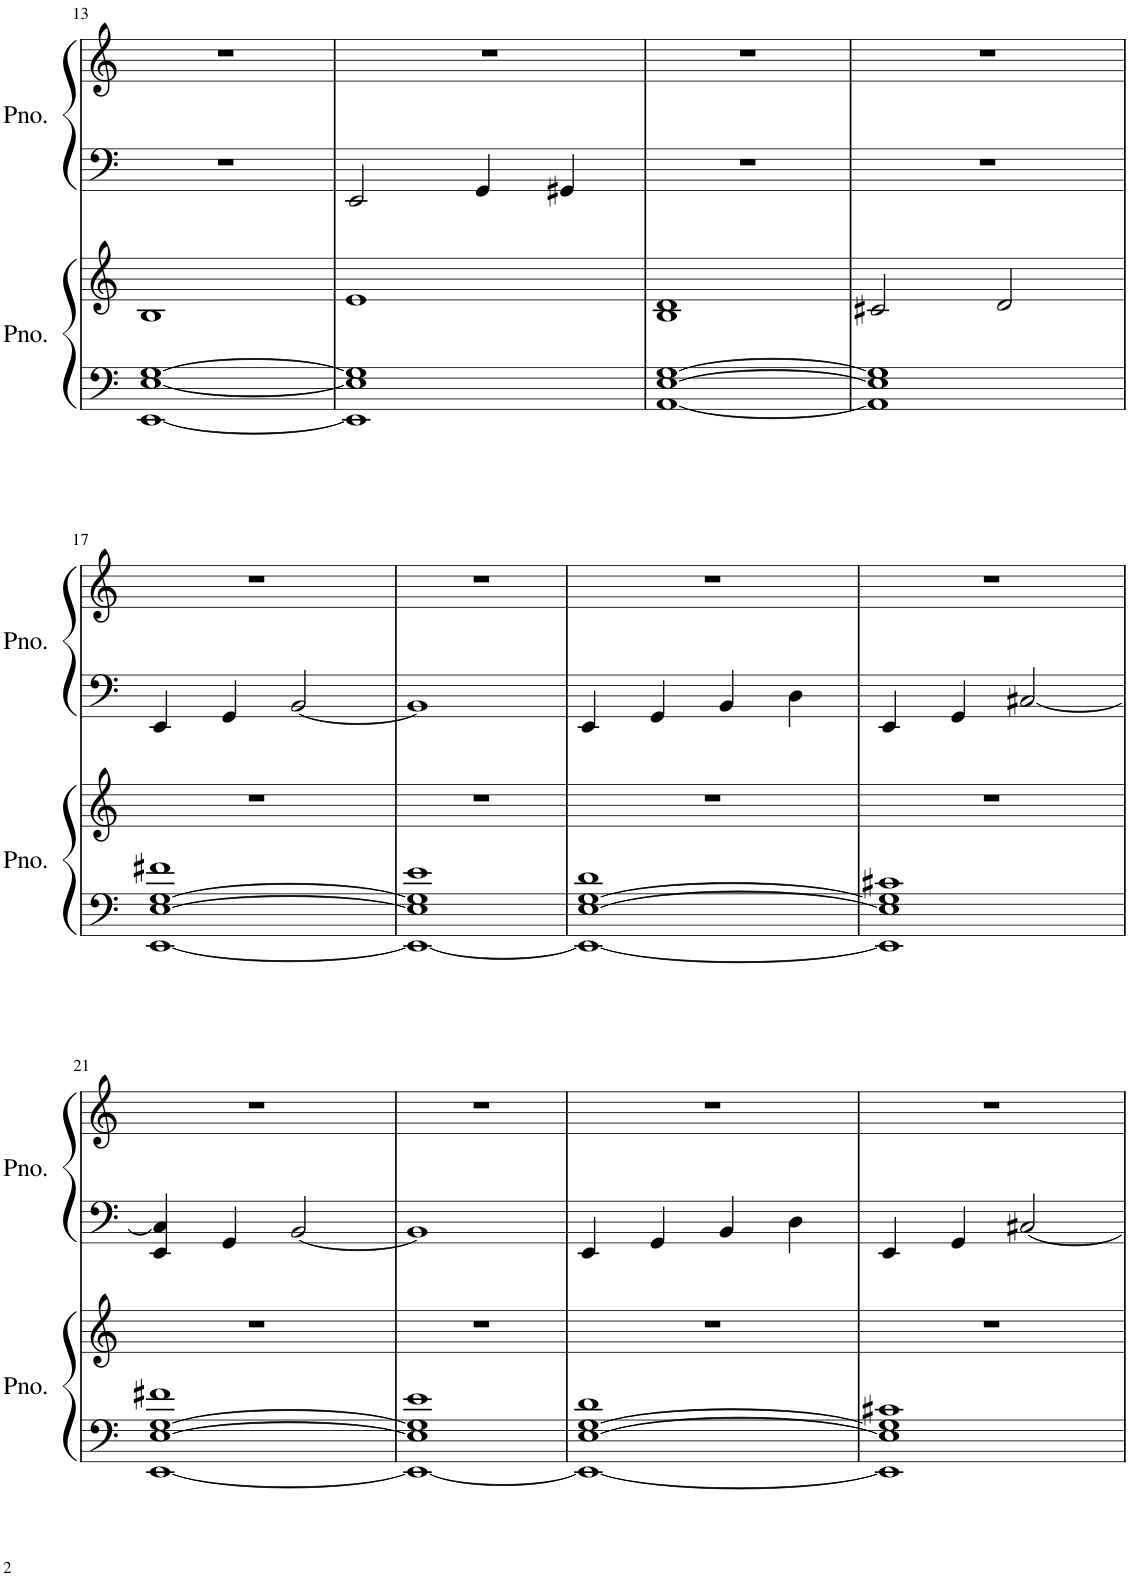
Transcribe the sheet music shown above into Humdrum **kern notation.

**kern	**kern	**kern	**kern
*part2	*part2	*part1	*part1
*staff4	*staff3	*staff2	*staff1
*I"Piano	*	*I"ピアノ	*
*I'Pno.	*	*	*
!!LO:PB:g=z
*clefF4	*clefG2	*clefF4	*clefG2
*k[]	*k[]	*k[]	*k[]
*M4/4	*M4/4	*M4/4	*M4/4
=13	=13	=13	=13
[1EE [1E [1G	1B	1r	1r
=14	=14	=14	=14
1EE] 1E] 1G]	1e	2EE/	1r
.	.	4GG/	.
.	.	4GG#X/	.
=15	=15	=15	=15
[1AA [1E [1G	1B 1d	1r	1r
=16	=16	=16	=16
1AA] 1E] 1G]	2c#X/	1r	1r
.	2d/	.	.
!!LO:LB:g=z
=17	=17	=17	=17
[1EE [1E [1G 1f#X	1r	4EE/	1r
.	.	4GG/	.
.	.	[2BB/	.
=18	=18	=18	=18
1EE_ 1E] 1G] 1e	1r	1BB]	1r
=19	=19	=19	=19
1EE_ [1E [1G 1d	1r	4EE/	1r
.	.	4GG/	.
.	.	4BB/	.
.	.	4D\	.
=20	=20	=20	=20
1EE] 1E] 1G] 1c#X	1r	4EE/	1r
.	.	4GG/	.
.	.	[2C#X/	.
!!LO:LB:g=z
=21	=21	=21	=21
[1EE [1E [1G 1f#X	1r	4EE/ 4C#/]	1r
.	.	4GG/	.
.	.	[2BB/	.
=22	=22	=22	=22
1EE_ 1E] 1G] 1e	1r	1BB]	1r
=23	=23	=23	=23
1EE_ [1E [1G 1d	1r	4EE/	1r
.	.	4GG/	.
.	.	4BB/	.
.	.	4D\	.
=24	=24	=24	=24
1EE] 1E] 1G] 1c#X	1r	4EE/	1r
.	.	4GG/	.
.	.	[2C#X/	.
=	=	=	=
*-	*-	*-	*-
